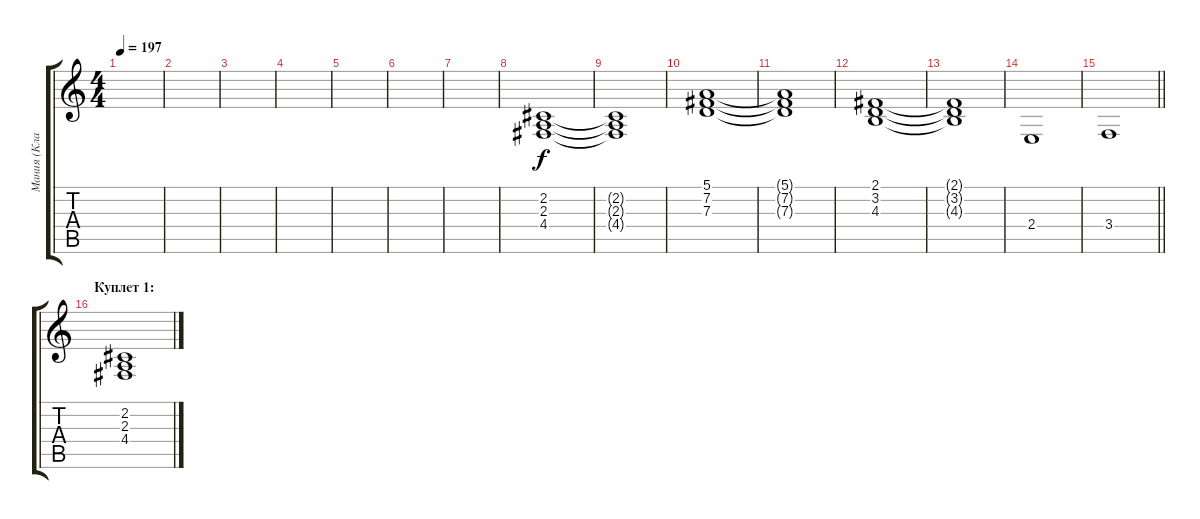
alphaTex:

\track ("Мания (Клавиши)" "Мания (Кла") {instrument tangoaccordion}
\staff {score tabs}
\tuning (E4 B3 G3 D3 A2 E2) {hide}
\ts (4 4)
\tempo 197
\clef g2
\ks c
|
|
|
|
|
|
|
(2.2 2.3 4.4).1 |
(2.2{t} 2.3{t} 4.4{t}).1 |
(5.1 7.2 7.3).1 |
(5.1{t} 7.2{t} 7.3{t}).1 |
(2.1 3.2 4.3).1 |
(2.1{t} 3.2{t} 4.3{t}).1 |
2.4.1 |
\barLineRight lightlight
3.4.1 |
\section ("" "Куплет 1:")
(2.2 2.3 4.4).1
